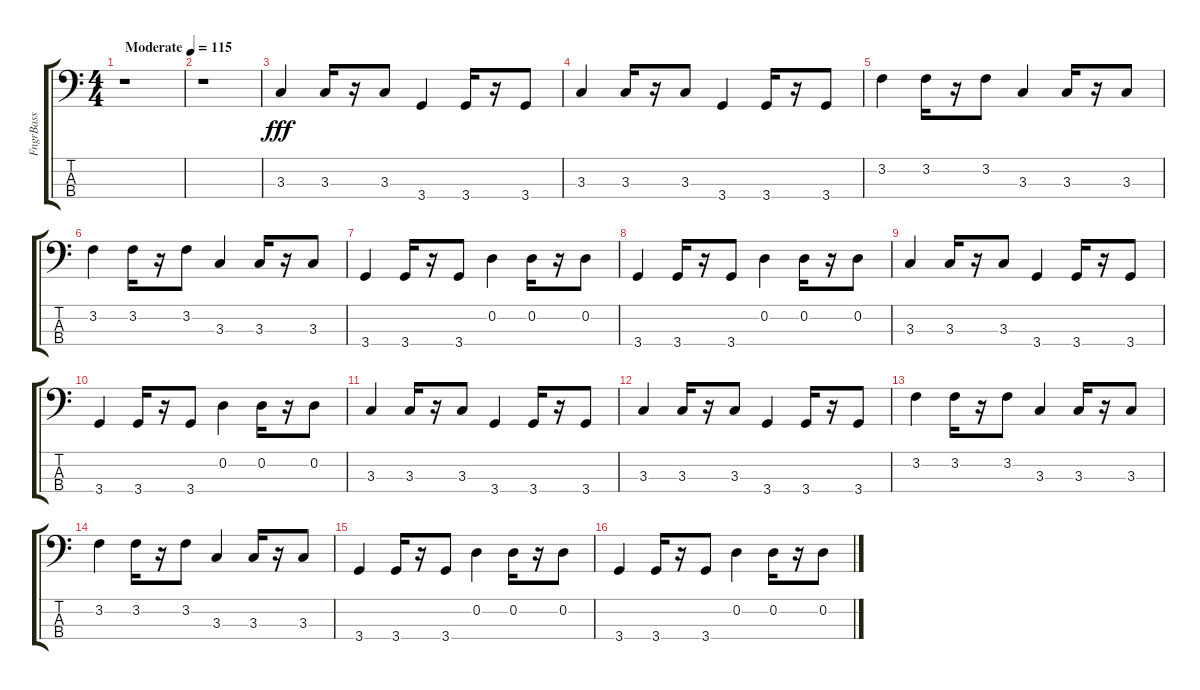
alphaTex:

\track ("FngrBass" "FngrBass") {instrument electricbassfinger}
\staff {score tabs}
\tuning (G2 D2 A1 E1) {hide}
\ts (4 4)
\tempo (115 "Moderate")
\clef f4
\ks c
r.1{dy fff instrument electricbassfinger} |
r.1 |
3.3.4 3.3.16 r.16 3.3.8 3.4.4 3.4.16 r.16 3.4.8 |
3.3.4 3.3.16 r.16 3.3.8 3.4.4 3.4.16 r.16 3.4.8 |
3.2.4 3.2.16 r.16 3.2.8 3.3.4 3.3.16 r.16 3.3.8 |
3.2.4 3.2.16 r.16 3.2.8 3.3.4 3.3.16 r.16 3.3.8 |
3.4.4 3.4.16 r.16 3.4.8 0.2.4 0.2.16 r.16 0.2.8 |
3.4.4 3.4.16 r.16 3.4.8 0.2.4 0.2.16 r.16 0.2.8 |
3.3.4 3.3.16 r.16 3.3.8 3.4.4 3.4.16 r.16 3.4.8 |
3.4.4 3.4.16 r.16 3.4.8 0.2.4 0.2.16 r.16 0.2.8 |
3.3.4 3.3.16 r.16 3.3.8 3.4.4 3.4.16 r.16 3.4.8 |
3.3.4 3.3.16 r.16 3.3.8 3.4.4 3.4.16 r.16 3.4.8 |
3.2.4 3.2.16 r.16 3.2.8 3.3.4 3.3.16 r.16 3.3.8 |
3.2.4 3.2.16 r.16 3.2.8 3.3.4 3.3.16 r.16 3.3.8 |
3.4.4 3.4.16 r.16 3.4.8 0.2.4 0.2.16 r.16 0.2.8 |
3.4.4 3.4.16 r.16 3.4.8 0.2.4 0.2.16 r.16 0.2.8
